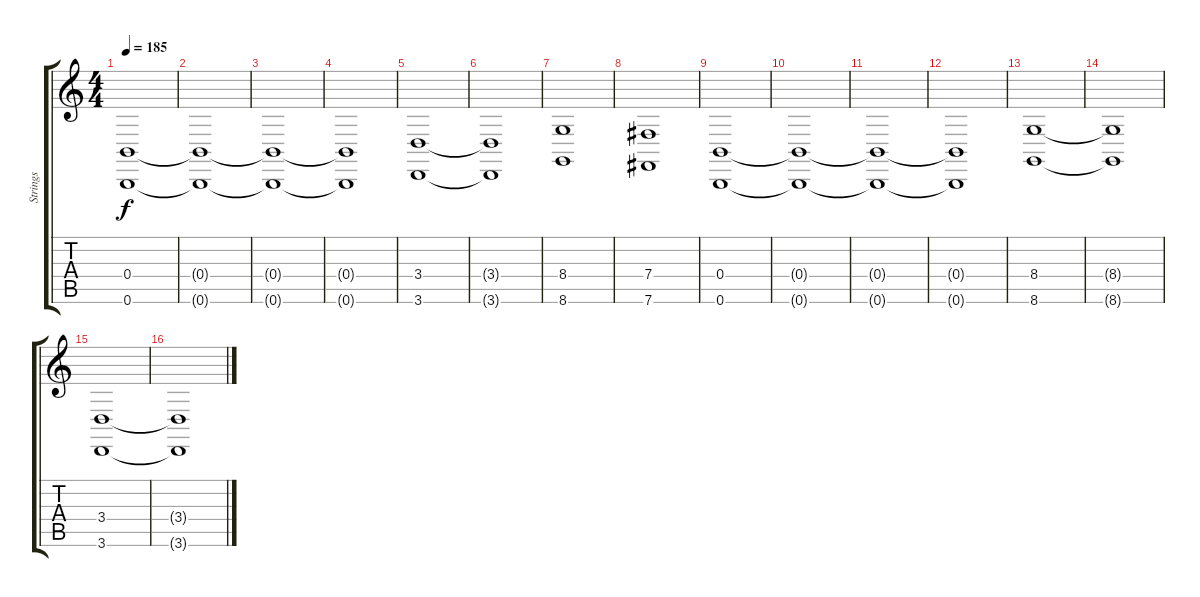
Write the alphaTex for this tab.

\track ("Strings" "Strings") {instrument stringensemble1}
\staff {score tabs}
\tuning (Db4 Ab3 E3 B2 Gb2 B1) {hide}
\ts (4 4)
\tempo 185
\clef g2
\ks c
(0.4 0.6).1{dy f} |
(0.4{t} 0.6{t}).1 |
(0.4{t} 0.6{t}).1 |
(0.4{t} 0.6{t}).1 |
(3.4 3.6).1 |
(3.4{t} 3.6{t}).1 |
(8.4 8.6).1 |
(7.4 7.6).1 |
(0.4 0.6).1 |
(0.4{t} 0.6{t}).1 |
(0.4{t} 0.6{t}).1 |
(0.4{t} 0.6{t}).1 |
(8.4 8.6).1 |
(8.4{t} 8.6{t}).1 |
(3.4 3.6).1 |
(3.4{t} 3.6{t}).1
